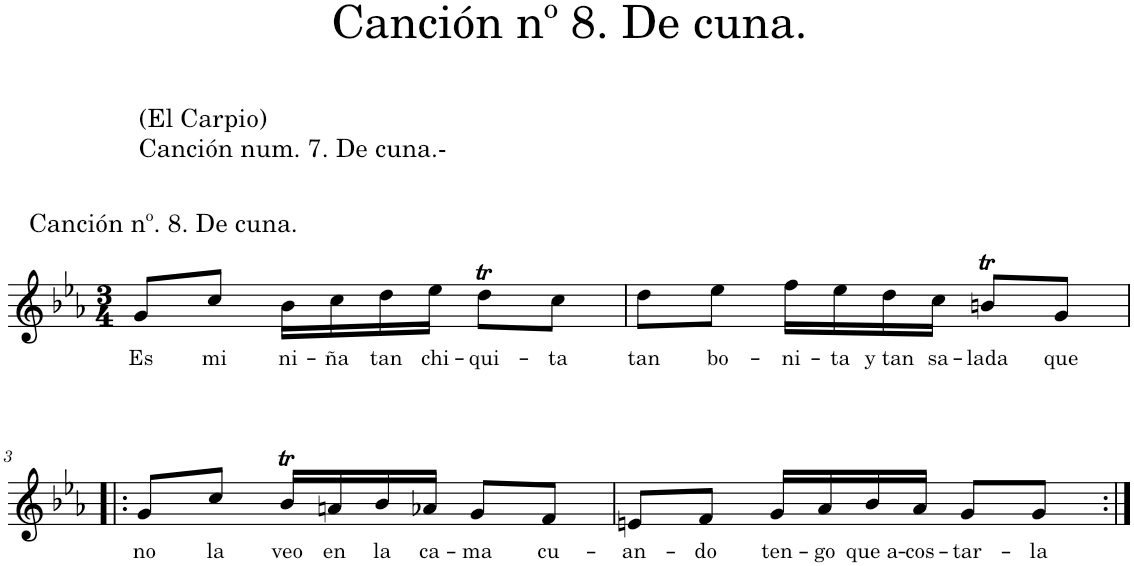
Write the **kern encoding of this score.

**kern	**text
*part1	*part1
*staff1	*staff1
*I"Piano	*
*I'Pno.	*
*clefG2	*
*k[b-e-a-]	*
*M3/4	*
=1	=1
!LO:TX:a:t=(El Carpio)	!
!LO:TX:a:t=Canción num. 7. De cuna.-	!
!LO:TX:a:t=Canción nº. 8. De cuna.	!
!	!LO:LY:b
8g/L	Es
!	!LO:LY:b
8cc/J	mi
!	!LO:LY:b
16b-\LL	ni-
!	!LO:LY:b
16cc\	-ña
!	!LO:LY:b
16dd\	tan
!	!LO:LY:b
16ee-\JJ	chi-
!	!LO:LY:b
8ddt\L	-qui-
!	!LO:LY:b
8cc\J	-ta
=2	=2
!	!LO:LY:b
8dd\L	tan
!	!LO:LY:b
8ee-\J	bo-
!	!LO:LY:b
16ff\LL	-ni-
!	!LO:LY:b
16ee-\	-ta
!	!LO:LY:b
16dd\	y tan
!	!LO:LY:b
16cc\JJ	sa-
!	!LO:LY:b
8bnt/L	-lada
!	!LO:LY:b
8g/J	que
!!LO:LB:g=z
=3!|:	=3!|:
!	!LO:LY:b
8g/L	no
!	!LO:LY:b
8cc/J	la
!	!LO:LY:b
16b-T/LL	veo
!	!LO:LY:b
16an/	en
!	!LO:LY:b
16b-/	la
!	!LO:LY:b
16a-X/JJ	ca-
!	!LO:LY:b
8g/L	-ma
!	!LO:LY:b
8f/J	cu-
=4	=4
!	!LO:LY:b
8en/L	-an-
!	!LO:LY:b
8f/J	-do
!	!LO:LY:b
16g/LL	ten-
!	!LO:LY:b
16a-/	-go
!	!LO:LY:b
16b-/	que a-
!	!LO:LY:b
16a-/JJ	-cos-
!	!LO:LY:b
8g/L	-tar-
!	!LO:LY:b
8g/J	-la
=:|!	=:|!
*-	*-
